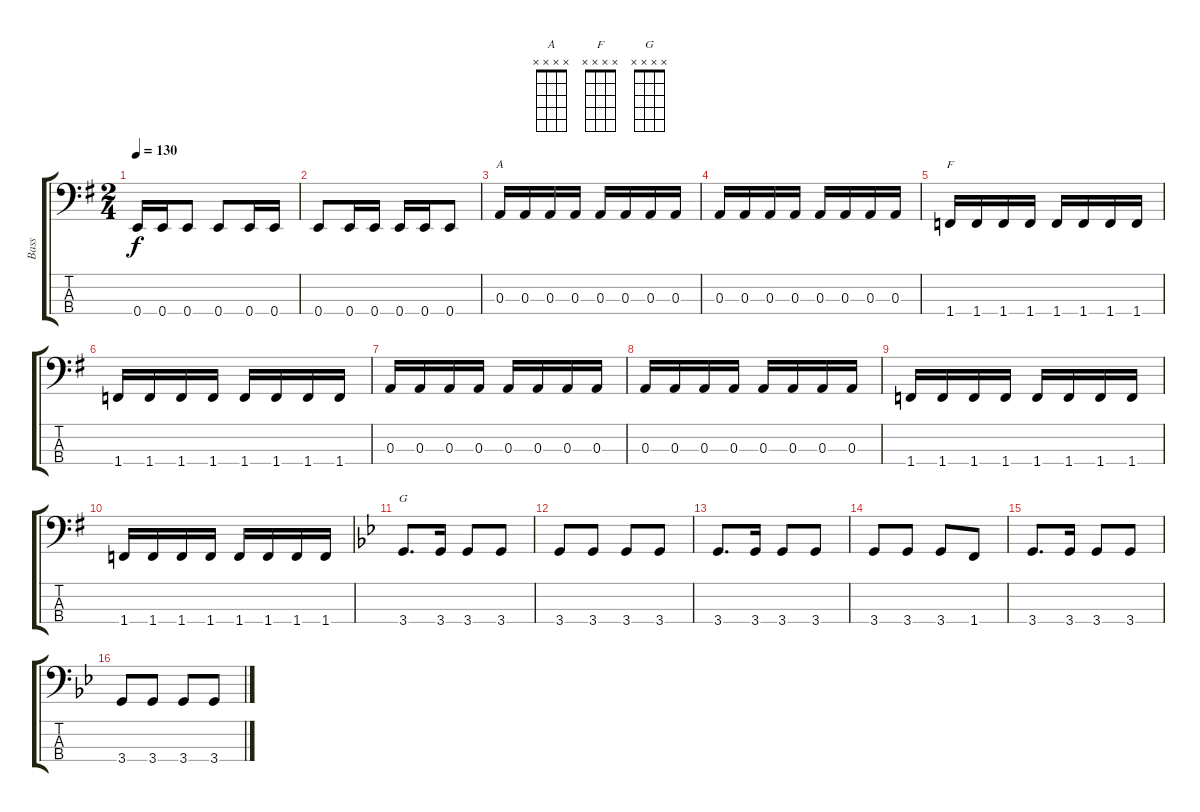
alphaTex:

\track ("Bass" "Bass") {instrument electricbassfinger}
\staff {score tabs}
\tuning (G2 D2 A1 E1) {hide}
\chord ("A" x x x x)
\chord ("F" x x x x)
\chord ("G" x x x x)
\ts (2 4)
\tempo 130
\clef f4
\ks eminor
0.4.16{dy f} 0.4.16 0.4.8 0.4.8 0.4.16 0.4.16 |
0.4.8 0.4.16 0.4.16 0.4.16 0.4.16 0.4.8 |
0.3.16{ch "A"} 0.3.16 0.3.16 0.3.16 0.3.16 0.3.16 0.3.16 0.3.16 |
0.3.16 0.3.16 0.3.16 0.3.16 0.3.16 0.3.16 0.3.16 0.3.16 |
1.4.16{ch "F"} 1.4.16 1.4.16 1.4.16 1.4.16 1.4.16 1.4.16 1.4.16 |
1.4.16 1.4.16 1.4.16 1.4.16 1.4.16 1.4.16 1.4.16 1.4.16 |
0.3.16 0.3.16 0.3.16 0.3.16 0.3.16 0.3.16 0.3.16 0.3.16 |
0.3.16 0.3.16 0.3.16 0.3.16 0.3.16 0.3.16 0.3.16 0.3.16 |
1.4.16 1.4.16 1.4.16 1.4.16 1.4.16 1.4.16 1.4.16 1.4.16 |
1.4.16 1.4.16 1.4.16 1.4.16 1.4.16 1.4.16 1.4.16 1.4.16 |
\ks gminor
3.4.8{d ch "G"} 3.4.16 3.4.8 3.4.8 |
3.4.8 3.4.8 3.4.8 3.4.8 |
3.4.8{d} 3.4.16 3.4.8 3.4.8 |
3.4.8 3.4.8 3.4.8 1.4.8 |
3.4.8{d} 3.4.16 3.4.8 3.4.8 |
3.4.8 3.4.8 3.4.8 3.4.8
